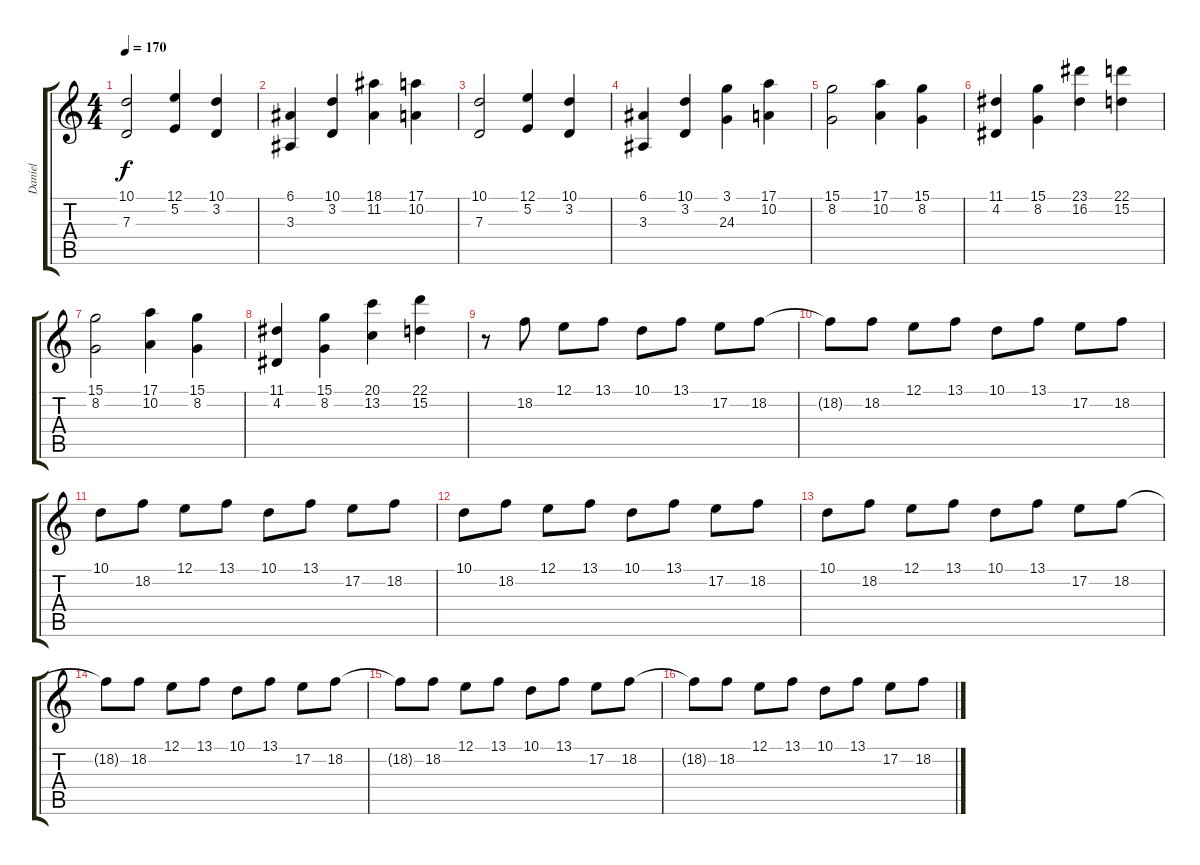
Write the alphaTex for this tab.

\track ("Daniel" "Daniel") {instrument stringensemble1}
\staff {score tabs}
\tuning (E4 B3 G3 D3 A2 E2) {hide}
\ts (4 4)
\tempo 170
\clef g2
\ks c
(10.1 7.3).2{dy f} (12.1 5.2).4 (10.1 3.2).4 |
(6.1 3.3).4 (10.1 3.2).4 (18.1 11.2).4 (17.1 10.2).4 |
(10.1 7.3).2 (12.1 5.2).4 (10.1 3.2).4 |
(6.1 3.3).4 (10.1 3.2).4 (3.1 24.3).4 (17.1 10.2).4 |
(15.1 8.2).2 (17.1 10.2).4 (15.1 8.2).4 |
(11.1 4.2).4 (15.1 8.2).4 (23.1 16.2).4 (22.1 15.2).4 |
(15.1 8.2).2 (17.1 10.2).4 (15.1 8.2).4 |
(11.1 4.2).4 (15.1 8.2).4 (20.1 13.2).4 (22.1 15.2).4 |
r.8{volume 6 instrument fx3crystal} 18.2.8 12.1.8 13.1.8 10.1.8 13.1.8 17.2.8 18.2.8 |
18.2{t}.8 18.2.8 12.1.8 13.1.8 10.1.8 13.1.8 17.2.8 18.2.8 |
10.1.8 18.2.8 12.1.8 13.1.8 10.1.8 13.1.8 17.2.8 18.2.8 |
10.1.8 18.2.8 12.1.8 13.1.8 10.1.8 13.1.8 17.2.8 18.2.8 |
10.1.8 18.2.8 12.1.8 13.1.8 10.1.8 13.1.8 17.2.8 18.2.8 |
18.2{t}.8 18.2.8 12.1.8 13.1.8 10.1.8 13.1.8 17.2.8 18.2.8 |
18.2{t}.8 18.2.8 12.1.8 13.1.8 10.1.8 13.1.8 17.2.8 18.2.8 |
18.2{t}.8 18.2.8 12.1.8 13.1.8 10.1.8 13.1.8 17.2.8 18.2.8
